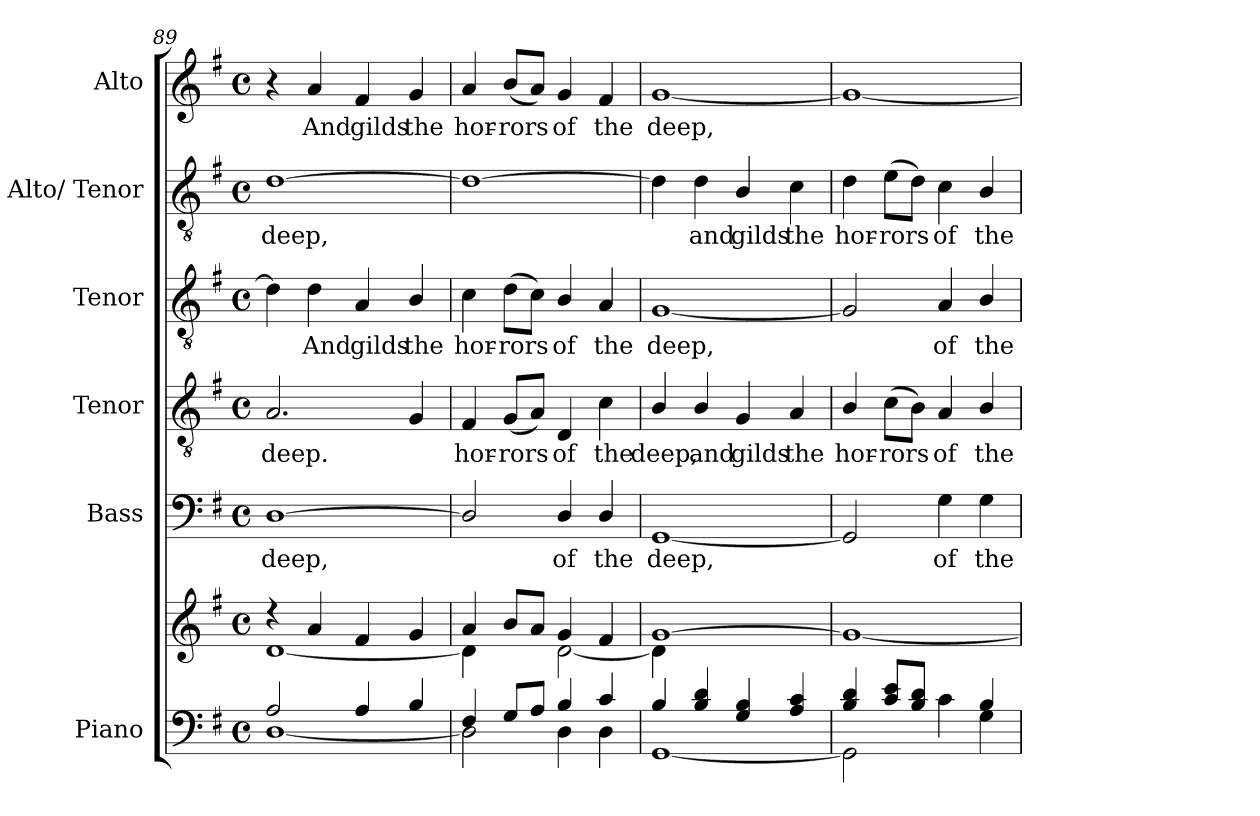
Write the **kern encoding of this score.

**kern	**kern	**kern	**text	**kern	**text	**kern	**text	**kern	**text	**kern	**text
*part6	*part6	*part5	*part5	*part4	*part4	*part3	*part3	*part2	*part2	*part1	*part1
*staff7	*staff6	*staff5	*staff5	*staff4	*staff4	*staff3	*staff3	*staff2	*staff2	*staff1	*staff1
*I"Piano	*	*I"Bass	*	*I"Tenor	*	*I"Tenor	*	*I"Alto/ Tenor	*	*I"Alto	*
*I'Pno.	*	*I'B.	*	*I'T.	*	*I'T.	*	*I'A.	*	*I'A.	*
*clefF4	*clefG2	*clefF4	*	*clefGv2	*	*clefGv2	*	*clefGv2	*	*clefG2	*
*	*	*	*	*ITrd7c12	*	*ITrd7c12	*	*ITrd7c12	*	*	*
*k[f#]	*k[f#]	*k[f#]	*	*k[f#]	*	*k[f#]	*	*k[f#]	*	*k[f#]	*
*G:	*G:	*G:	*	*G:	*	*G:	*	*G:	*	*G:	*
*M4/4	*M4/4	*M4/4	*	*M4/4	*	*M4/4	*	*M4/4	*	*M4/4	*
*met(c)	*met(c)	*met(c)	*	*met(c)	*	*met(c)	*	*met(c)	*	*met(c)	*
=89	=89	=89	=89	=89	=89	=89	=89	=89	=89	=89	=89
*^	*^	*	*	*	*	*	*	*	*	*	*
!	!	!	!	!	!LO:LY:b:color=#000000	!	!	!	!	!	!	!	!
!	!	!	!	!	!	!	!LO:LY:b:color=#000000	!	!	!	!	!	!
!	!	!	!	!	!	!	!	!	!	!	!LO:LY:b:color=#000000	!	!
2Ai/	[1Di	4r	[1di	[1Di	deep,	2.AAi/	deep.	4Di\]	.	[1Di	deep,	4r	.
!	!	!	!	!	!	!	!	!	!LO:LY:b:color=#000000	!	!	!	!
!	!	!	!	!	!	!	!	!	!	!	!	!	!LO:LY:b:color=#000000
.	.	4ai/	.	.	.	.	.	4Di\	And	.	.	4ai/	And
!	!	!	!	!	!	!	!	!	!LO:LY:b:color=#000000	!	!	!	!
!	!	!	!	!	!	!	!	!	!	!	!	!	!LO:LY:b:color=#000000
4Ai/	.	4f#i/	.	.	.	.	.	4AAi/	gilds	.	.	4f#i/	gilds
!	!	!	!	!	!	!	!	!	!LO:LY:b:color=#000000	!	!	!	!
!	!	!	!	!	!	!	!	!	!	!	!	!	!LO:LY:b:color=#000000
4Bi/	.	4gi/	.	.	.	4GGi/	.	4BBi/	the	.	.	4gi/	the
!!LO:LB:g=z
=90	=90	=90	=90	=90	=90	=90	=90	=90	=90	=90	=90	=90	=90
!	!	!	!	!	!	!	!LO:LY:b:color=#000000	!	!	!	!	!	!
!	!	!	!	!	!	!	!	!	!LO:LY:b:color=#000000	!	!	!	!
!	!	!	!	!	!	!	!	!	!	!	!	!	!LO:LY:b:color=#000000
4F#i/	2Di\]	4ai/	4di\]	2Di/]	.	4FF#i/	hor-	4Ci\	hor-	1Di_	.	4ai/	hor-
!	!	!	!	!	!	!	!LO:LY:b:color=#000000	!	!	!	!	!	!
!	!	!	!	!	!	!	!	!	!LO:LY:b:color=#000000	!	!	!	!
!	!	!	!	!	!	!	!	!	!	!	!	!	!LO:LY:b:color=#000000
8Gi/L	.	8bi/L	4ryy	.	.	(8GGi/L	-rors	(8Di\L	-rors	.	.	(8bi/L	-rors
8Ai/J	.	8ai/J	.	.	.	8AAi/J)	.	8Ci\J)	.	.	.	8ai/J)	.
!	!	!	!	!	!LO:LY:b:color=#000000	!	!	!	!	!	!	!	!
!	!	!	!	!	!	!	!LO:LY:b:color=#000000	!	!	!	!	!	!
!	!	!	!	!	!	!	!	!	!LO:LY:b:color=#000000	!	!	!	!
!	!	!	!	!	!	!	!	!	!	!	!	!	!LO:LY:b:color=#000000
4Bi/	4Di\	4gi/	[2di\	4Di/	of	4DDi/	of	4BBi/	of	.	.	4gi/	of
!	!	!	!	!	!LO:LY:b:color=#000000	!	!	!	!	!	!	!	!
!	!	!	!	!	!	!	!LO:LY:b:color=#000000	!	!	!	!	!	!
!	!	!	!	!	!	!	!	!	!LO:LY:b:color=#000000	!	!	!	!
!	!	!	!	!	!	!	!	!	!	!	!	!	!LO:LY:b:color=#000000
4ci/	4Di\	4f#i/	.	4Di/	the	4Ci\	the	4AAi/	the	.	.	4f#i/	the
=91	=91	=91	=91	=91	=91	=91	=91	=91	=91	=91	=91	=91	=91
!	!	!	!	!	!LO:LY:b:color=#000000	!	!	!	!	!	!	!	!
!	!	!	!	!	!	!	!LO:LY:b:color=#000000	!	!	!	!	!	!
!	!	!	!	!	!	!	!	!	!LO:LY:b:color=#000000	!	!	!	!
!	!	!	!	!	!	!	!	!	!	!	!	!	!LO:LY:b:color=#000000
4Bi/	[1GGi	[1gi	4di\]	[1GGi	deep,	4BBi/	deep,	[1GGi	deep,	4Di\]	.	[1gi	deep,
!	!	!	!	!	!	!	!LO:LY:b:color=#000000	!	!	!	!	!	!
!	!	!	!	!	!	!	!	!	!	!	!LO:LY:b:color=#000000	!	!
4Bi/ 4di	.	.	4ryy	.	.	4BBi/	and	.	.	4Di\	and	.	.
!	!	!	!	!	!	!	!LO:LY:b:color=#000000	!	!	!	!	!	!
!	!	!	!	!	!	!	!	!	!	!	!LO:LY:b:color=#000000	!	!
4Gi/ 4Bi	.	.	2ryy	.	.	4GGi/	gilds	.	.	4BBi/	gilds	.	.
!	!	!	!	!	!	!	!LO:LY:b:color=#000000	!	!	!	!	!	!
!	!	!	!	!	!	!	!	!	!	!	!LO:LY:b:color=#000000	!	!
4Ai/ 4ci	.	.	.	.	.	4AAi/	the	.	.	4Ci\	the	.	.
*	*	*v	*v	*	*	*	*	*	*	*	*	*	*
=92	=92	=92	=92	=92	=92	=92	=92	=92	=92	=92	=92	=92
!	!	!	!	!	!	!LO:LY:b:color=#000000	!	!	!	!	!	!
!	!	!	!	!	!	!	!	!	!	!LO:LY:b:color=#000000	!	!
4Bi/ 4di	2GGi\]	1gi_	2GGi/]	.	4BBi/	hor-	2GGi/]	.	4Di\	hor-	1gi_	.
!	!	!	!	!	!	!LO:LY:b:color=#000000	!	!	!	!	!	!
!	!	!	!	!	!	!	!	!	!	!LO:LY:b:color=#000000	!	!
8ci/ 8eiL	.	.	.	.	(8Ci\L	-rors	.	.	(8Ei\L	-rors	.	.
8Bi/ 8diJ	.	.	.	.	8BBi\J)	.	.	.	8Di\J)	.	.	.
!	!	!	!	!LO:LY:b:color=#000000	!	!	!	!	!	!	!	!
!	!	!	!	!	!	!LO:LY:b:color=#000000	!	!	!	!	!	!
!	!	!	!	!	!	!	!	!LO:LY:b:color=#000000	!	!	!	!
!	!	!	!	!	!	!	!	!	!	!LO:LY:b:color=#000000	!	!
4ci\	4ryy	.	4Gi\	of	4AAi/	of	4AAi/	of	4Ci\	of	.	.
!	!	!	!	!LO:LY:b:color=#000000	!	!	!	!	!	!	!	!
!	!	!	!	!	!	!LO:LY:b:color=#000000	!	!	!	!	!	!
!	!	!	!	!	!	!	!	!LO:LY:b:color=#000000	!	!	!	!
!	!	!	!	!	!	!	!	!	!	!LO:LY:b:color=#000000	!	!
4Bi/	4Gi\	.	4Gi\	the	4BBi/	the	4BBi/	the	4BBi/	the	.	.
*v	*v	*	*	*	*	*	*	*	*	*	*	*
=	=	=	=	=	=	=	=	=	=	=	=
*-	*-	*-	*-	*-	*-	*-	*-	*-	*-	*-	*-
